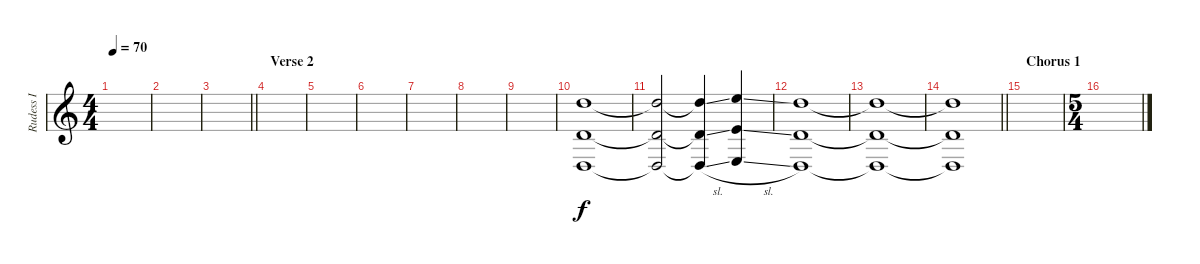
\track ("Rudess I" "Rudess I") {instrument lead1square}
\staff {score}
\tuning (E4 B3 G3 D3 A2 E2) {hide}
\ts (4 4)
\tempo 70
\clef g2
\ks c
|
|
\barLineRight lightlight
|
\section ("" "Verse 2")
|
|
|
|
|
|
(10.1 12.4 10.6).1{volume 9 instrument stringensemble1} |
(10.1{t} 12.4{t} 10.6{t}).2 (10.1{sl t} 12.4{sl t} 10.6{sl t}).4 (12.1{sl} 14.4{sl} 12.6{sl}).4 |
(10.1 12.4 10.6).1{volume 7} |
(10.1{t} 12.4{t} 10.6{t}).1 |
\barLineRight lightlight
(10.1{t} 12.4{t} 10.6{t}).1 |
\section ("" "Chorus 1")
|
\ts (5 4)
